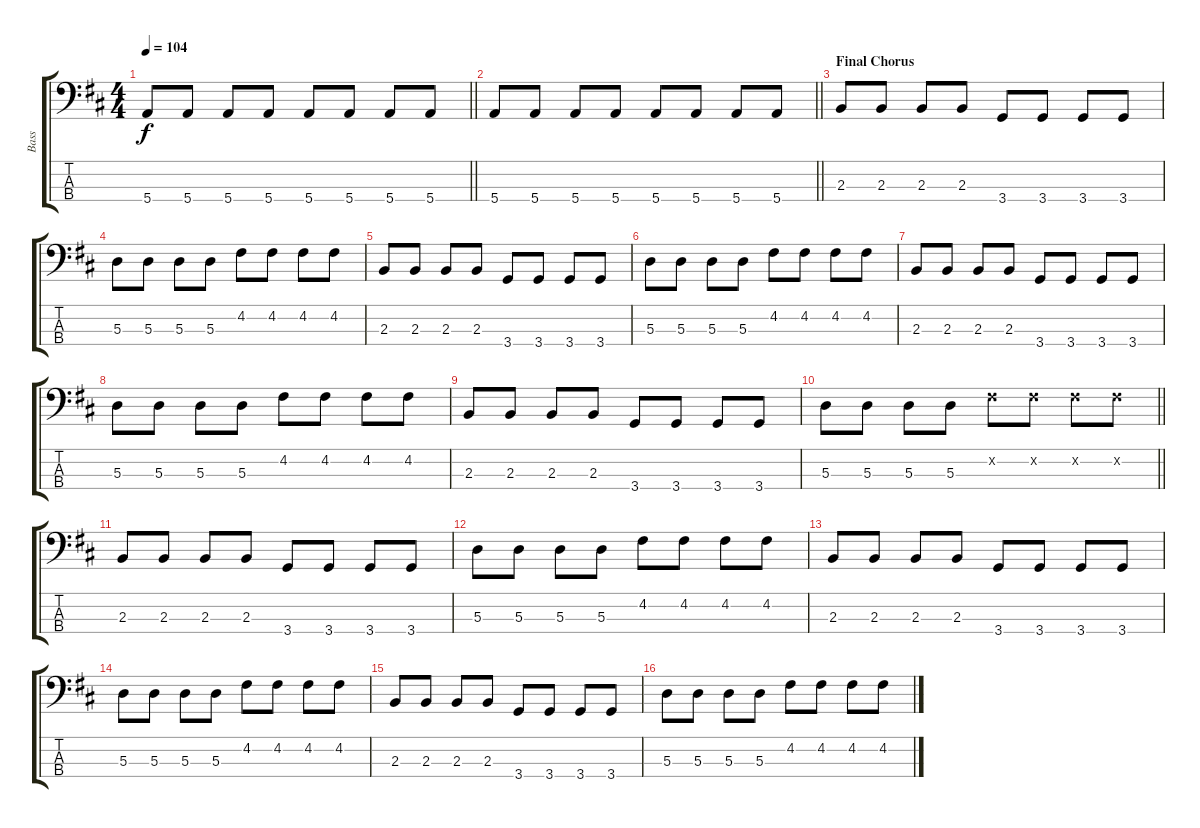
\track ("Bass" "Bass") {instrument electricbassfinger}
\staff {score tabs}
\tuning (G2 D2 A1 E1) {hide}
\ts (4 4)
\tempo 104
\clef f4
\barLineRight lightlight
\ks d
5.4.8{dy f} 5.4.8 5.4.8 5.4.8 5.4.8 5.4.8 5.4.8 5.4.8 |
\barLineRight lightlight
5.4.8 5.4.8 5.4.8 5.4.8 5.4.8 5.4.8 5.4.8 5.4.8 |
\section ("" "Final Chorus")
2.3.8 2.3.8 2.3.8 2.3.8 3.4.8 3.4.8 3.4.8 3.4.8 |
5.3.8 5.3.8 5.3.8 5.3.8 4.2.8 4.2.8 4.2.8 4.2.8 |
2.3.8 2.3.8 2.3.8 2.3.8 3.4.8 3.4.8 3.4.8 3.4.8 |
5.3.8 5.3.8 5.3.8 5.3.8 4.2.8 4.2.8 4.2.8 4.2.8 |
2.3.8 2.3.8 2.3.8 2.3.8 3.4.8 3.4.8 3.4.8 3.4.8 |
5.3.8 5.3.8 5.3.8 5.3.8 4.2.8 4.2.8 4.2.8 4.2.8 |
2.3.8 2.3.8 2.3.8 2.3.8 3.4.8 3.4.8 3.4.8 3.4.8 |
\barLineRight lightlight
5.3.8 5.3.8 5.3.8 5.3.8 4.2{x}.8 4.2{x}.8 4.2{x}.8 4.2{x}.8 |
2.3.8 2.3.8 2.3.8 2.3.8 3.4.8 3.4.8 3.4.8 3.4.8 |
5.3.8 5.3.8 5.3.8 5.3.8 4.2.8 4.2.8 4.2.8 4.2.8 |
2.3.8 2.3.8 2.3.8 2.3.8 3.4.8 3.4.8 3.4.8 3.4.8 |
5.3.8 5.3.8 5.3.8 5.3.8 4.2.8 4.2.8 4.2.8 4.2.8 |
2.3.8 2.3.8 2.3.8 2.3.8 3.4.8 3.4.8 3.4.8 3.4.8 |
5.3.8 5.3.8 5.3.8 5.3.8 4.2.8 4.2.8 4.2.8 4.2.8
